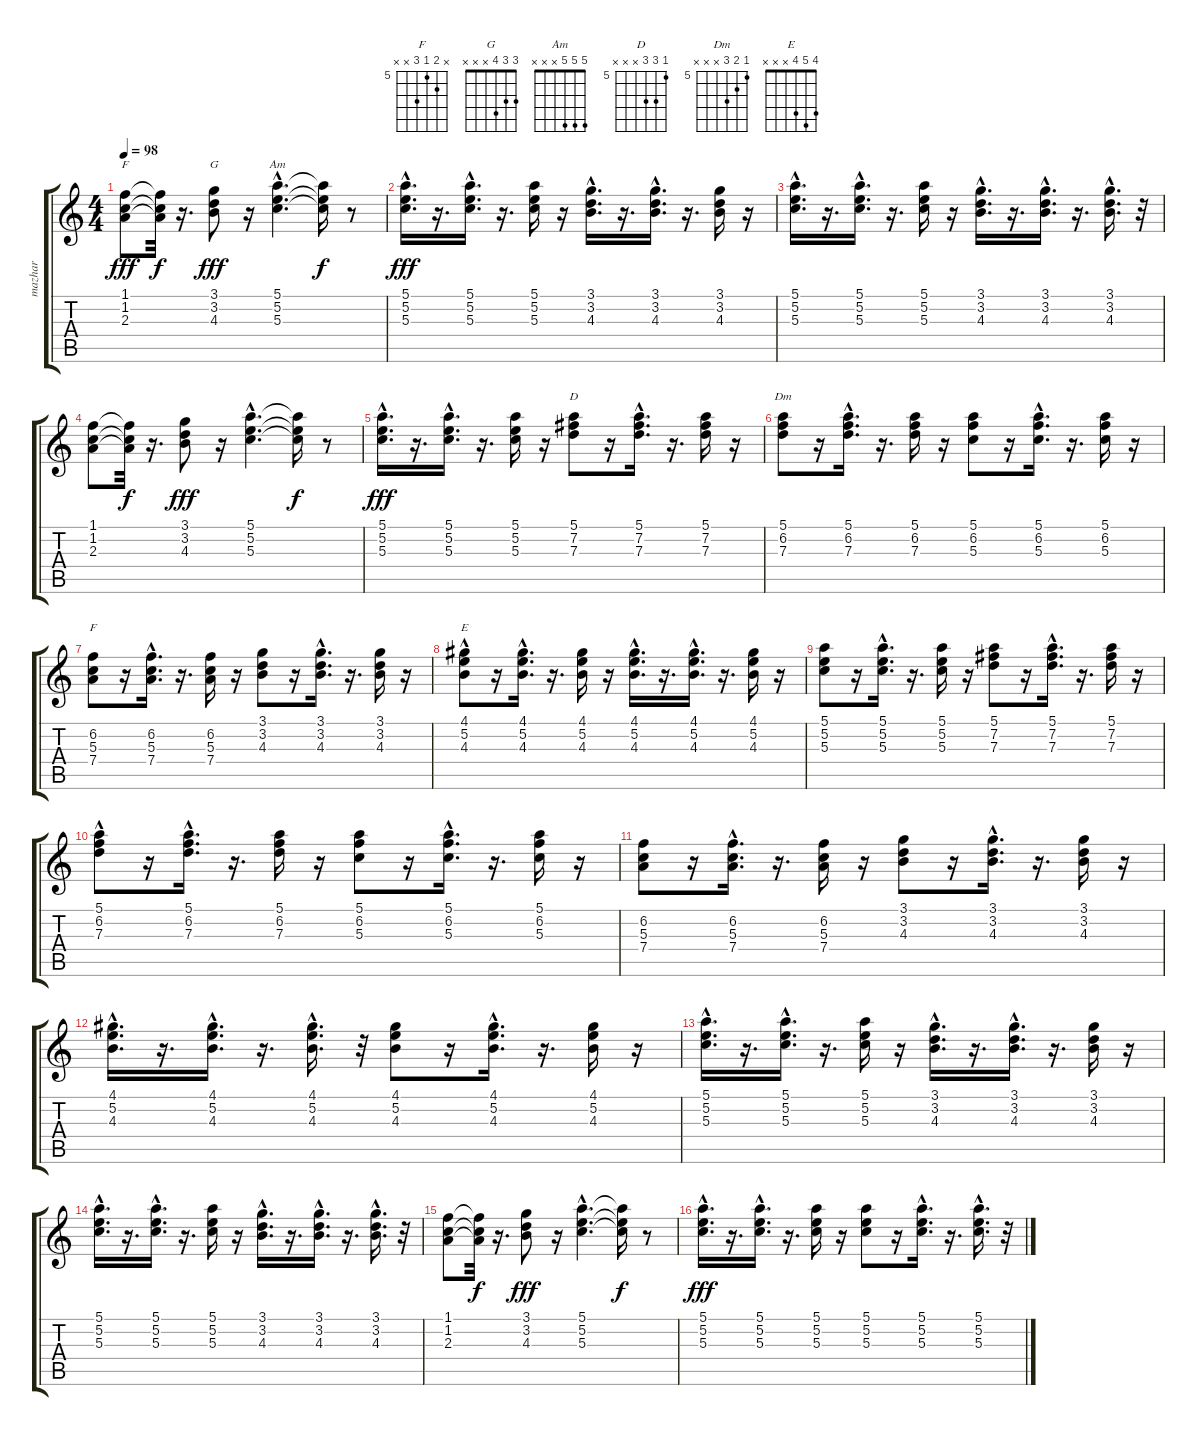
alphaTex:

\track ("mazhar" "mazhar") {instrument acousticguitarsteel}
\staff {score tabs}
\tuning (E4 B3 G3 D3 A2 E2) {hide}
\chord ("F" 1 1 2 x x x)
\chord ("G" 3 3 4 x x x)
\chord ("Am" 5 5 5 x x x)
\chord ("D" 5 7 7 x x x) {firstfret 5}
\chord ("Dm" 5 6 7 x x x) {firstfret 5}
\chord ("F" x 6 5 7 x x) {firstfret 5}
\chord ("E" 4 5 4 x x x)
\ts (4 4)
\tempo 98
\clef g2
\ks c
(1.1 1.2 2.3).8{ch "F" dy fff} (1.1{t} 1.2{t} 2.3{t}).32{dy f} r.16{d} (3.1 3.2 4.3).8{ch "G" dy fff} r.16 (5.1{hac} 5.2{hac} 5.3{hac}).4{d ch "Am"} (5.1{t} 5.2{t} 5.3{t}).16{dy f} r.8 |
(5.1{hac} 5.2{hac} 5.3{hac}).16{d dy fff} r.16{d} (5.1{hac} 5.2{hac} 5.3{hac}).16{d} r.16{d} (5.1 5.2 5.3).16 r.16 (3.1{hac} 3.2{hac} 4.3{hac}).16{d} r.16{d} (3.1{hac} 3.2{hac} 4.3{hac}).16{d} r.16{d} (3.1 3.2 4.3).16 r.16 |
(5.1{hac} 5.2{hac} 5.3{hac}).16{d} r.16{d} (5.1{hac} 5.2{hac} 5.3{hac}).16{d} r.16{d} (5.1 5.2 5.3).16 r.16 (3.1{hac} 3.2{hac} 4.3{hac}).16{d} r.16{d} (3.1{hac} 3.2{hac} 4.3{hac}).16{d} r.16{d} (3.1{hac} 3.2{hac} 4.3{hac}).16{d} r.32 |
(1.1 1.2 2.3).8 (1.1{t} 1.2{t} 2.3{t}).32{dy f} r.16{d} (3.1 3.2 4.3).8{dy fff} r.16 (5.1{hac} 5.2{hac} 5.3{hac}).4{d} (5.1{t} 5.2{t} 5.3{t}).16{dy f} r.8 |
(5.1{hac} 5.2{hac} 5.3{hac}).16{d dy fff} r.16{d} (5.1{hac} 5.2{hac} 5.3{hac}).16{d} r.16{d} (5.1 5.2 5.3).16 r.16 (5.1 7.2 7.3).8{ch "D"} r.16 (5.1{hac} 7.2{hac} 7.3{hac}).16{d} r.16{d} (5.1 7.2 7.3).16 r.16 |
(5.1 6.2 7.3).8{ch "Dm"} r.16 (5.1{hac} 6.2{hac} 7.3{hac}).16{d} r.16{d} (5.1 6.2 7.3).16 r.16 (5.1 6.2 5.3).8 r.16 (5.1{hac} 6.2{hac} 5.3{hac}).16{d} r.16{d} (5.1 6.2 5.3).16 r.16 |
(6.2 5.3 7.4).8{ch "F"} r.16 (6.2{hac} 5.3{hac} 7.4{hac}).16{d} r.16{d} (6.2 5.3 7.4).16 r.16 (3.1 3.2 4.3).8 r.16 (3.1{hac} 3.2{hac} 4.3{hac}).16{d} r.16{d} (3.1 3.2 4.3).16 r.16 |
(4.1{hac} 5.2{hac} 4.3).8{ch "E"} r.16 (4.1{hac} 5.2{hac} 4.3{hac}).16{d} r.16{d} (4.1 5.2 4.3).16 r.16 (4.1{hac} 5.2{hac} 4.3{hac}).16{d} r.16{d} (4.1{hac} 5.2{hac} 4.3{hac}).16{d} r.16{d} (4.1 5.2 4.3).16 r.16 |
(5.1 5.2 5.3).8 r.16 (5.1{hac} 5.2{hac} 5.3{hac}).16{d} r.16{d} (5.1 5.2 5.3).16 r.16 (5.1 7.2 7.3).8 r.16 (5.1{hac} 7.2{hac} 7.3{hac}).16{d} r.16{d} (5.1 7.2 7.3).16 r.16 |
(5.1 6.2{hac} 7.3{hac}).8 r.16 (5.1{hac} 6.2{hac} 7.3{hac}).16{d} r.16{d} (5.1 6.2 7.3).16 r.16 (5.1 6.2 5.3).8 r.16 (5.1{hac} 6.2{hac} 5.3{hac}).16{d} r.16{d} (5.1 6.2 5.3).16 r.16 |
(6.2 5.3 7.4).8 r.16 (6.2{hac} 5.3{hac} 7.4{hac}).16{d} r.16{d} (6.2 5.3 7.4).16 r.16 (3.1 3.2 4.3).8 r.16 (3.1{hac} 3.2{hac} 4.3{hac}).16{d} r.16{d} (3.1 3.2 4.3).16 r.16 |
(4.1{hac} 5.2{hac} 4.3{hac}).16{d} r.16{d} (4.1{hac} 5.2{hac} 4.3{hac}).16{d} r.16{d} (4.1 5.2 4.3{hac}).16{d} r.32 (4.1 5.2 4.3).8 r.16 (4.1{hac} 5.2{hac} 4.3{hac}).16{d} r.16{d} (4.1 5.2 4.3).16 r.16 |
(5.1{hac} 5.2{hac} 5.3{hac}).16{d} r.16{d} (5.1{hac} 5.2{hac} 5.3{hac}).16{d} r.16{d} (5.1 5.2 5.3).16 r.16 (3.1{hac} 3.2{hac} 4.3{hac}).16{d} r.16{d} (3.1{hac} 3.2{hac} 4.3{hac}).16{d} r.16{d} (3.1 3.2 4.3).16 r.16 |
(5.1{hac} 5.2{hac} 5.3{hac}).16{d} r.16{d} (5.1{hac} 5.2{hac} 5.3{hac}).16{d} r.16{d} (5.1 5.2 5.3).16 r.16 (3.1{hac} 3.2{hac} 4.3{hac}).16{d} r.16{d} (3.1{hac} 3.2{hac} 4.3{hac}).16{d} r.16{d} (3.1{hac} 3.2{hac} 4.3{hac}).16{d} r.32 |
(1.1 1.2 2.3).8 (1.1{t} 1.2{t} 2.3{t}).32{dy f} r.16{d} (3.1 3.2 4.3).8{dy fff} r.16 (5.1{hac} 5.2{hac} 5.3{hac}).4{d} (5.1{t} 5.2{t} 5.3{t}).16{dy f} r.8 |
(5.1{hac} 5.2{hac} 5.3{hac}).16{d dy fff} r.16{d} (5.1{hac} 5.2{hac} 5.3{hac}).16{d} r.16{d} (5.1 5.2 5.3).16 r.16 (5.1 5.2 5.3).8 r.16 (5.1{hac} 5.2{hac} 5.3{hac}).16{d} r.16{d} (5.1{hac} 5.2{hac} 5.3{hac}).16{d} r.32
